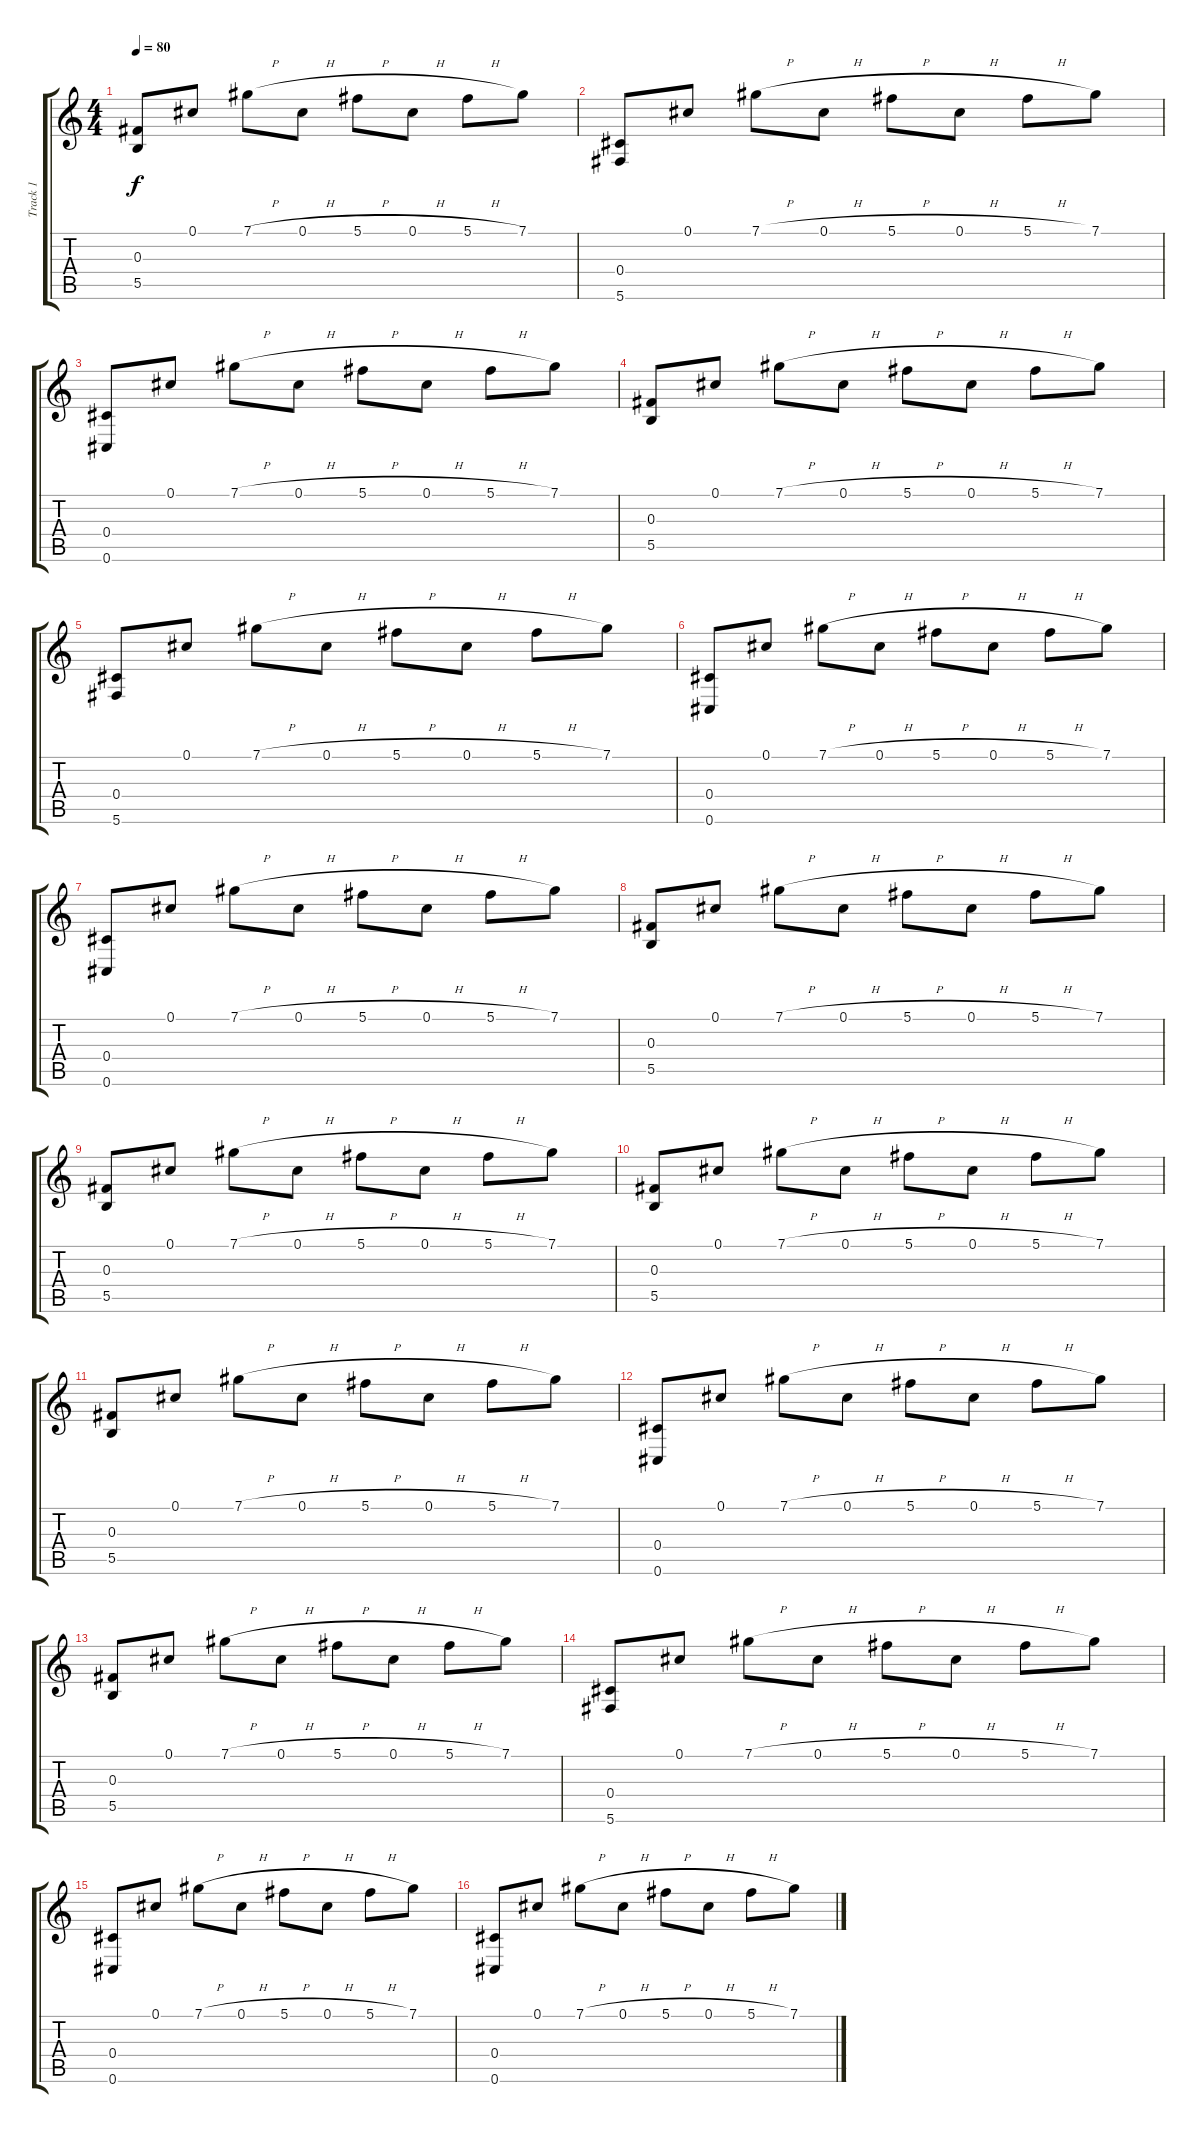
\track ("Track 1" "Track 1") {instrument acousticguitarsteel}
\staff {score tabs}
\tuning (Db4 Bb3 Gb3 Db3 Gb2 Db2) {hide}
\ts (4 4)
\tempo 80
\clef g2
\ks c
(0.3 5.5).8{dy f} 0.1.8 7.1{h}.8 0.1{h}.8 5.1{h}.8 0.1{h}.8 5.1{h}.8 7.1.8 |
(0.4 5.6).8 0.1.8 7.1{h}.8 0.1{h}.8 5.1{h}.8 0.1{h}.8 5.1{h}.8 7.1.8 |
(0.4 0.6).8 0.1.8 7.1{h}.8 0.1{h}.8 5.1{h}.8 0.1{h}.8 5.1{h}.8 7.1.8 |
(0.3 5.5).8 0.1.8 7.1{h}.8 0.1{h}.8 5.1{h}.8 0.1{h}.8 5.1{h}.8 7.1.8 |
(0.4 5.6).8 0.1.8 7.1{h}.8 0.1{h}.8 5.1{h}.8 0.1{h}.8 5.1{h}.8 7.1.8 |
(0.4 0.6).8 0.1.8 7.1{h}.8 0.1{h}.8 5.1{h}.8 0.1{h}.8 5.1{h}.8 7.1.8 |
(0.4 0.6).8 0.1.8 7.1{h}.8 0.1{h}.8 5.1{h}.8 0.1{h}.8 5.1{h}.8 7.1.8 |
(0.3 5.5).8 0.1.8 7.1{h}.8 0.1{h}.8 5.1{h}.8 0.1{h}.8 5.1{h}.8 7.1.8 |
(0.3 5.5).8 0.1.8 7.1{h}.8 0.1{h}.8 5.1{h}.8 0.1{h}.8 5.1{h}.8 7.1.8 |
(0.3 5.5).8 0.1.8 7.1{h}.8 0.1{h}.8 5.1{h}.8 0.1{h}.8 5.1{h}.8 7.1.8 |
(0.3 5.5).8 0.1.8 7.1{h}.8 0.1{h}.8 5.1{h}.8 0.1{h}.8 5.1{h}.8 7.1.8 |
(0.4 0.6).8 0.1.8 7.1{h}.8 0.1{h}.8 5.1{h}.8 0.1{h}.8 5.1{h}.8 7.1.8 |
(0.3 5.5).8 0.1.8 7.1{h}.8 0.1{h}.8 5.1{h}.8 0.1{h}.8 5.1{h}.8 7.1.8 |
(0.4 5.6).8 0.1.8 7.1{h}.8 0.1{h}.8 5.1{h}.8 0.1{h}.8 5.1{h}.8 7.1.8 |
(0.4 0.6).8 0.1.8 7.1{h}.8 0.1{h}.8 5.1{h}.8 0.1{h}.8 5.1{h}.8 7.1.8 |
(0.4 0.6).8 0.1.8 7.1{h}.8 0.1{h}.8 5.1{h}.8 0.1{h}.8 5.1{h}.8 7.1.8
